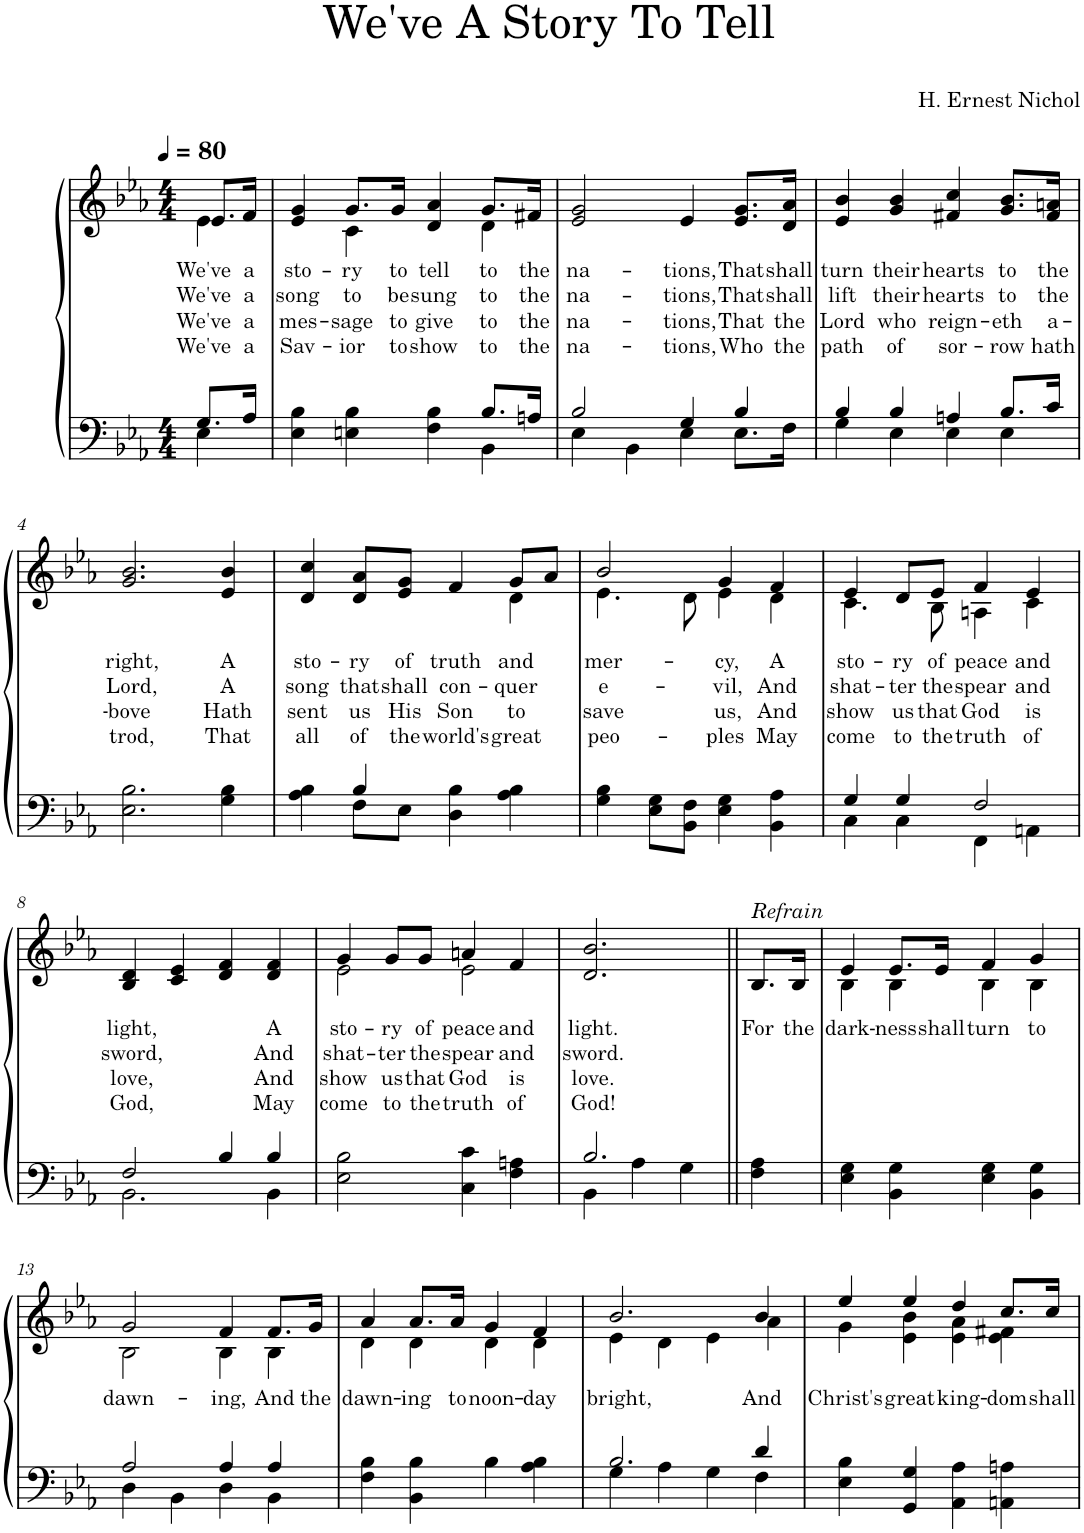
**kern	**kern	**text	**text	**text	**text
*part1	*part1	*part1	*part1	*part1	*part1
*staff2	*staff1	*staff1	*staff1	*staff1	*staff1
*I"Piano	*	*	*	*	*
*I'Pno.	*	*	*	*	*
*clefF4	*clefG2	*	*	*	*
*k[b-e-a-]	*k[b-e-a-]	*	*	*	*
*M4/4	*M4/4	*	*	*	*
*MM80	*MM80	*	*	*	*
=	=	=	=	=	=
*^	*	*	*	*	*
!	!	!	!LO:LY:b	!LO:LY:b	!LO:LY:b	!LO:LY:b
*	*	*^	*	*	*	*
8.G/L	4E-\	8.e-/L	4e-\	We've	We've	We've	We've
!	!	!	!	!LO:LY:b	!LO:LY:b	!LO:LY:b	!LO:LY:b
16A-/Jk	.	16f/Jk	.	a	a	a	a
=1	=1	=1	=1	=1	=1	=1	=1
!	!	!	!	!LO:LY:b	!LO:LY:b	!LO:LY:b	!LO:LY:b
4E-\ 4B-\	2.ryy	4e-/ 4g/	4ryy	sto-	song	mes-	Sav-
!	!	!	!	!LO:LY:b	!LO:LY:b	!LO:LY:b	!LO:LY:b
4En\ 4B-\	.	8.g/L	4c\	-ry	to	-sage	-ior
!	!	!	!	!LO:LY:b	!LO:LY:b	!LO:LY:b	!LO:LY:b
.	.	16g/Jk	.	to	be	to	to
!	!	!	!	!LO:LY:b	!LO:LY:b	!LO:LY:b	!LO:LY:b
4F\ 4B-\	.	4d/ 4a-/	4ryy	tell	sung	give	show
!	!	!	!	!LO:LY:b	!LO:LY:b	!LO:LY:b	!LO:LY:b
4BB-\	8.B-/L	8.g/L	4d\	to	to	to	to
!	!	!	!	!LO:LY:b	!LO:LY:b	!LO:LY:b	!LO:LY:b
.	16An/Jk	16f#X/Jk	.	the	the	the	the
*	*	*v	*v	*	*	*	*
=2	=2	=2	=2	=2	=2	=2
!	!	!	!LO:LY:b	!LO:LY:b	!LO:LY:b	!LO:LY:b
2B-/	4E-\	2e-/ 2g/	na-	na-	na-	na-
.	4BB-\	.	.	.	.	.
!	!	!	!LO:LY:b	!LO:LY:b	!LO:LY:b	!LO:LY:b
4G/	4E-\	4e-/	-tions,	-tions,	-tions,	-tions,
!	!	!	!LO:LY:b	!LO:LY:b	!LO:LY:b	!LO:LY:b
4B-/	8.E-\L	8.e-/ 8.g/L	That	That	That	Who
!	!	!	!LO:LY:b	!LO:LY:b	!LO:LY:b	!LO:LY:b
.	16F\Jk	16d/ 16a-/Jk	shall	shall	the	the
=3	=3	=3	=3	=3	=3	=3
!	!	!	!LO:LY:b	!LO:LY:b	!LO:LY:b	!LO:LY:b
4B-/	4G\	4e-/ 4b-/	turn	lift	Lord	path
!	!	!	!LO:LY:b	!LO:LY:b	!LO:LY:b	!LO:LY:b
4B-/	4E-\	4g/ 4b-/	their	their	who	of
!	!	!	!LO:LY:b	!LO:LY:b	!LO:LY:b	!LO:LY:b
4An/	4E-\	4f#X/ 4cc/	hearts	hearts	reign-	sor-
!	!	!	!LO:LY:b	!LO:LY:b	!LO:LY:b	!LO:LY:b
8.B-/L	4E-\	8.g/ 8.b-/L	to	to	-eth	-row
!	!	!	!LO:LY:b	!LO:LY:b	!LO:LY:b	!LO:LY:b
16c/Jk	.	16f#/ 16an/Jk	the	the	a-	hath
*v	*v	*	*	*	*	*
!!LO:LB:g=z
=4	=4	=4	=4	=4	=4
!	!	!LO:LY:b	!LO:LY:b	!LO:LY:b	!LO:LY:b
2.E-\ 2.B-\	2.g/ 2.b-/	right,	Lord,	-bove	trod,
!	!	!LO:LY:b	!LO:LY:b	!LO:LY:b	!LO:LY:b
4G\ 4B-\	4e-/ 4b-/	A	A	Hath	That
=5	=5	=5	=5	=5	=5
*^	*	*	*	*	*
!	!	!	!LO:LY:b	!LO:LY:b	!LO:LY:b	!LO:LY:b
*	*	*^	*	*	*	*
4A-\ 4B-\	4ryy	4d/ 4cc/	2.ryy	sto-	song	sent	all
!	!	!	!	!LO:LY:b	!LO:LY:b	!LO:LY:b	!LO:LY:b
4B-/	8F\L	8d/ 8a-/L	.	-ry	that	us	of
!	!	!	!	!LO:LY:b	!LO:LY:b	!LO:LY:b	!LO:LY:b
.	8E-\J	8e-/ 8g/J	.	of	shall	His	the
!	!	!	!	!LO:LY:b	!LO:LY:b	!LO:LY:b	!LO:LY:b
4D\ 4B-\	2ryy	4f/	.	truth	con-	Son	world's
!	!	!	!	!LO:LY:b	!LO:LY:b	!LO:LY:b	!LO:LY:b
4A-\ 4B-\	.	4d\	8g/L	and	-quer	to	great
.	.	.	8a-/J	.	.	.	.
*v	*v	*	*	*	*	*	*
=6	=6	=6	=6	=6	=6	=6
!	!	!	!LO:LY:b	!LO:LY:b	!LO:LY:b	!LO:LY:b
4G\ 4B-\	2b-/	4.e-\	mer-	e-	save	peo-
8E-\ 8G\L	.	.	.	.	.	.
8BB-\ 8F\J	.	8d\	.	.	.	.
!	!	!	!LO:LY:b	!LO:LY:b	!LO:LY:b	!LO:LY:b
4E-\ 4G\	4g/	4e-\	-cy,	-vil,	us,	-ples
!	!	!	!LO:LY:b	!LO:LY:b	!LO:LY:b	!LO:LY:b
4BB-\ 4A-\	4f/	4d\	A	And	And	May
=7	=7	=7	=7	=7	=7	=7
*^	*	*	*	*	*	*
!	!	!	!	!LO:LY:b	!LO:LY:b	!LO:LY:b	!LO:LY:b
4G/	4C\	4e-/	4.c\	sto-	shat-	show	come
!	!	!	!	!LO:LY:b	!LO:LY:b	!LO:LY:b	!LO:LY:b
4G/	4C\	8d/L	.	-ry	-ter	us	to
!	!	!	!	!LO:LY:b	!LO:LY:b	!LO:LY:b	!LO:LY:b
.	.	8e-/J	8B-\	of	the	that	the
!	!	!	!	!LO:LY:b	!LO:LY:b	!LO:LY:b	!LO:LY:b
2F/	4FF\	4f/	4An\	peace	spear	God	truth
!	!	!	!	!LO:LY:b	!LO:LY:b	!LO:LY:b	!LO:LY:b
.	4AAn\	4e-/	4c\	and	and	is	of
!!LO:LB:g=z
=8	=8	=8	=8	=8	=8	=8	=8
!	!	!	!	!LO:LY:b	!LO:LY:b	!LO:LY:b	!LO:LY:b
*	*	*v	*v	*	*	*	*
2F/	2.BB-\	4B-/ 4d/	light,	sword,	love,	God,
.	.	4c/ 4e-/	.	.	.	.
4B-/	.	4d/ 4f/	.	.	.	.
!	!	!	!LO:LY:b	!LO:LY:b	!LO:LY:b	!LO:LY:b
4B-/	4BB-\	4d/ 4f/	A	And	And	May
=9	=9	=9	=9	=9	=9	=9
!	!	!	!LO:LY:b	!LO:LY:b	!LO:LY:b	!LO:LY:b
*v	*v	*^	*	*	*	*
2E-\ 2B-\	4g/	2e-\	sto-	shat-	show	come
!	!	!	!LO:LY:b	!LO:LY:b	!LO:LY:b	!LO:LY:b
.	8g/L	.	-ry	-ter	us	to
!	!	!	!LO:LY:b	!LO:LY:b	!LO:LY:b	!LO:LY:b
.	8g/J	.	of	the	that	the
!	!	!	!LO:LY:b	!LO:LY:b	!LO:LY:b	!LO:LY:b
4C\ 4c\	4an/	2e-\	peace	spear	God	truth
!	!	!	!LO:LY:b	!LO:LY:b	!LO:LY:b	!LO:LY:b
4F\ 4An\	4f/	.	and	and	is	of
*	*v	*v	*	*	*	*
=10	=10	=10	=10	=10	=10
*^	*	*	*	*	*
!	!	!	!LO:LY:b	!LO:LY:b	!LO:LY:b	!LO:LY:b
2.B-/	4BB-\	2.d/ 2.b-/	light.	sword.	love.	God!
.	4A-\	.	.	.	.	.
.	4G\	.	.	.	.	.
=11||	=11||	=11||	=11||	=11||	=11||	=11||
!	!	!LO:TX:a:i:t=Refrain	!	!	!	!
!	!	!	!LO:LY:b	!	!	!
*v	*v	*	*	*	*	*
4F\ 4A-\	8.B-/L	For	.	.	.
!	!	!LO:LY:b	!	!	!
.	16B-/Jk	the	.	.	.
=12	=12	=12	=12	=12	=12
!	!	!LO:LY:b	!	!	!
*	*^	*	*	*	*
4E-\ 4G\	4e-/	4B-\	dark-	.	.	.
!	!	!	!LO:LY:b	!	!	!
4BB-\ 4G\	8.e-/L	4B-\	-ness	.	.	.
!	!	!	!LO:LY:b	!	!	!
.	16e-/Jk	.	shall	.	.	.
!	!	!	!LO:LY:b	!	!	!
4E-\ 4G\	4f/	4B-\	turn	.	.	.
!	!	!	!LO:LY:b	!	!	!
4BB-\ 4G\	4g/	4B-\	to	.	.	.
!!LO:LB:g=z	!!
=13	=13	=13	=13	=13	=13	=13
*^	*	*	*	*	*	*
!	!	!	!	!LO:LY:b	!	!	!
2A-/	4D\	2g/	2B-\	dawn-	.	.	.
.	4BB-\	.	.	.	.	.	.
!	!	!	!	!LO:LY:b	!	!	!
4A-/	4D\	4f/	4B-\	-ing,	.	.	.
!	!	!	!	!LO:LY:b	!	!	!
4A-/	4BB-\	8.f/L	4B-\	And	.	.	.
!	!	!	!	!LO:LY:b	!	!	!
.	.	16g/Jk	.	the	.	.	.
*v	*v	*	*	*	*	*	*
=14	=14	=14	=14	=14	=14	=14
!	!	!	!LO:LY:b	!	!	!
4F\ 4B-\	4a-/	4d\	dawn-	.	.	.
!	!	!	!LO:LY:b	!	!	!
4BB-\ 4B-\	8.a-/L	4d\	-ing	.	.	.
!	!	!	!LO:LY:b	!	!	!
.	16a-/Jk	.	to	.	.	.
!	!	!	!LO:LY:b	!	!	!
4B-\	4g/	4d\	noon-	.	.	.
!	!	!	!LO:LY:b	!	!	!
4A-\ 4B-\	4f/	4d\	-day	.	.	.
=15	=15	=15	=15	=15	=15	=15
*^	*	*	*	*	*	*
!	!	!	!	!LO:LY:b	!	!	!
2.B-/	4G\	2.b-/	4e-\	bright,	.	.	.
.	4A-\	.	4d\	.	.	.	.
.	4G\	.	4e-\	.	.	.	.
!	!	!	!	!LO:LY:b	!	!	!
4d/	4F\	4b-/	4a-\	And	.	.	.
=16	=16	=16	=16	=16	=16	=16	=16
!	!	!	!	!LO:LY:b	!	!	!
*v	*v	*	*	*	*	*	*
4E-\ 4B-\	4ee-/	4g\	Christ's	.	.	.
!	!	!	!LO:LY:b	!	!	!
4GG/ 4G/	4ee-/	4e-\ 4b-\	great	.	.	.
!	!	!	!LO:LY:b	!	!	!
4AA-\ 4A-\	4dd/	4e-\ 4a-\	king-	.	.	.
!	!	!	!LO:LY:b	!	!	!
4AAn\ 4An\	8.cc/L	4e-\ 4f#X\	-dom	.	.	.
!	!	!	!LO:LY:b	!	!	!
.	16cc/Jk	.	shall	.	.	.
*	*v	*v	*	*	*	*
=	=	=	=	=	=
*-	*-	*-	*-	*-	*-
